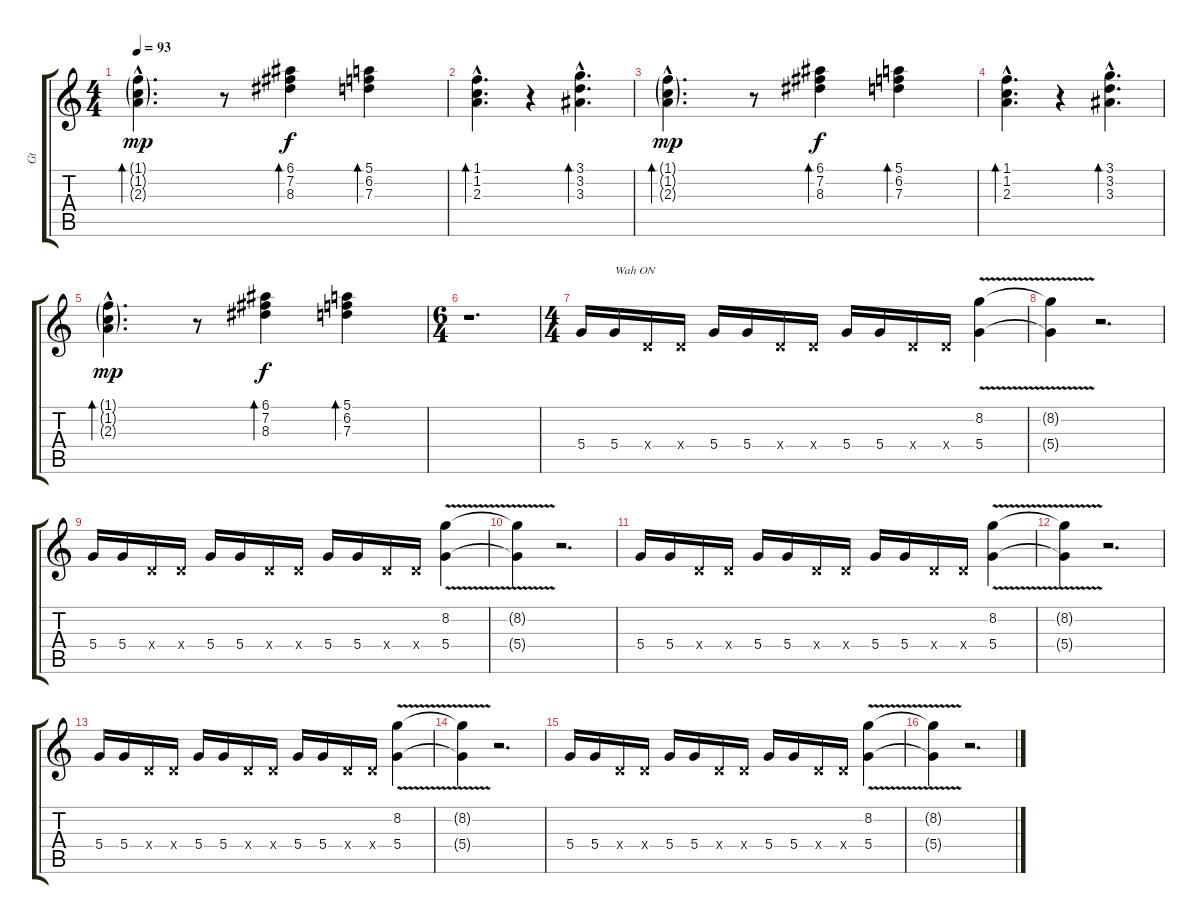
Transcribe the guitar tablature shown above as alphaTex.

\track ("Gt" "Gt") {instrument electricguitarclean}
\staff {score tabs}
\tuning (E4 B3 G3 D3 A2 E2) {hide}
\ts (4 4)
\tempo 93
\clef g2
\ks c
(1.1{g hac} 1.2{g hac} 2.3{g hac}).4{d bd 60 dy mp} r.8 (6.1 7.2 8.3).4{bd 60 dy f} (5.1 6.2 7.3).4{bd 60} |
(1.1{hac} 1.2{hac} 2.3{hac}).4{d bd 60} r.4 (3.1{hac} 3.2{hac} 3.3{hac}).4{d bd 60} |
(1.1{g hac} 1.2{g hac} 2.3{g hac}).4{d bd 60 dy mp} r.8 (6.1 7.2 8.3).4{bd 60 dy f} (5.1 6.2 7.3).4{bd 60} |
(1.1{hac} 1.2{hac} 2.3{hac}).4{d bd 60} r.4 (3.1{hac} 3.2{hac} 3.3{hac}).4{d bd 60} |
(1.1{g hac} 1.2{g hac} 2.3{g hac}).4{d bd 60 dy mp} r.8 (6.1 7.2 8.3).4{bd 60 dy f} (5.1 6.2 7.3).4{bd 60} |
\ts (6 4)
r.1{d} |
\ts (4 4)
5.4.16{instrument overdrivenguitar} 5.4.16{txt "Wah ON"} 0.4{x}.16 0.4{x}.16 5.4.16 5.4.16 0.4{x}.16 0.4{x}.16 5.4.16 5.4.16 0.4{x}.16 0.4{x}.16 (8.2{v} 5.4{v}).4 |
(8.2{t} 5.4{t}).4 r.2{d} |
5.4.16 5.4.16 0.4{x}.16 0.4{x}.16 5.4.16 5.4.16 0.4{x}.16 0.4{x}.16 5.4.16 5.4.16 0.4{x}.16 0.4{x}.16 (8.2{v} 5.4{v}).4 |
(8.2{t} 5.4{t}).4 r.2{d} |
5.4.16 5.4.16 0.4{x}.16 0.4{x}.16 5.4.16 5.4.16 0.4{x}.16 0.4{x}.16 5.4.16 5.4.16 0.4{x}.16 0.4{x}.16 (8.2{v} 5.4{v}).4 |
(8.2{t} 5.4{t}).4 r.2{d} |
5.4.16 5.4.16 0.4{x}.16 0.4{x}.16 5.4.16 5.4.16 0.4{x}.16 0.4{x}.16 5.4.16 5.4.16 0.4{x}.16 0.4{x}.16 (8.2{v} 5.4{v}).4 |
(8.2{t} 5.4{t}).4 r.2{d} |
5.4.16 5.4.16 0.4{x}.16 0.4{x}.16 5.4.16 5.4.16 0.4{x}.16 0.4{x}.16 5.4.16 5.4.16 0.4{x}.16 0.4{x}.16 (8.2{v} 5.4{v}).4 |
(8.2{t} 5.4{t}).4 r.2{d}
